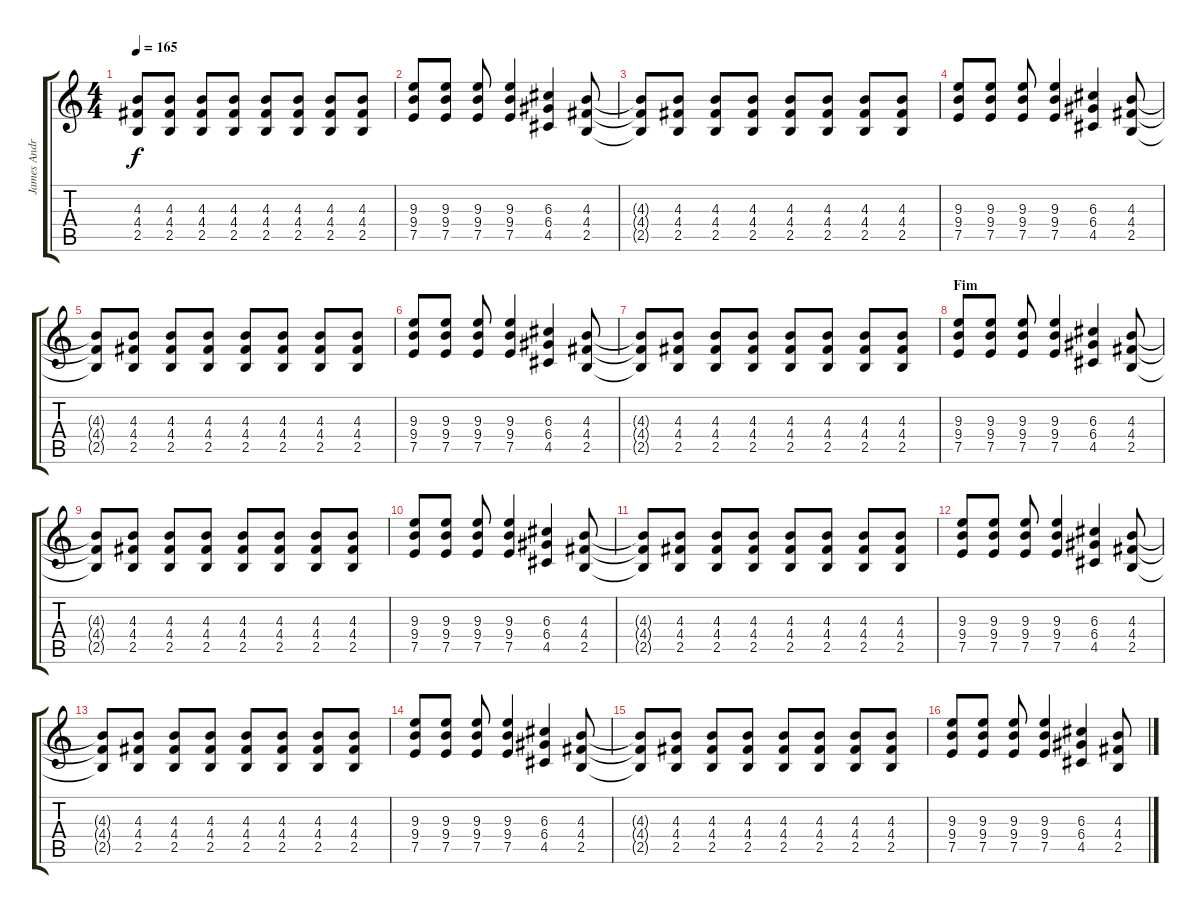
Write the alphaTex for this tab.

\track ("James Andrew [Base]" "James Andr") {instrument distortionguitar}
\staff {score tabs}
\tuning (E4 B3 G3 D3 A2 E2) {hide}
\ts (4 4)
\tempo 165
\clef g2
\ks c
(4.3{t} 4.4{t} 2.5{t}).8{dy f} (4.3 4.4 2.5).8 (4.3 4.4 2.5).8 (4.3 4.4 2.5).8 (4.3 4.4 2.5).8 (4.3 4.4 2.5).8 (4.3 4.4 2.5).8 (4.3 4.4 2.5).8 |
(9.3 9.4 7.5).8 (9.3 9.4 7.5).8 (9.3 9.4 7.5).8 (9.3 9.4 7.5).4 (6.3 6.4 4.5).4 (4.3 4.4 2.5).8 |
(4.3{t} 4.4{t} 2.5{t}).8 (4.3 4.4 2.5).8 (4.3 4.4 2.5).8 (4.3 4.4 2.5).8 (4.3 4.4 2.5).8 (4.3 4.4 2.5).8 (4.3 4.4 2.5).8 (4.3 4.4 2.5).8 |
(9.3 9.4 7.5).8 (9.3 9.4 7.5).8 (9.3 9.4 7.5).8 (9.3 9.4 7.5).4 (6.3 6.4 4.5).4 (4.3 4.4 2.5).8 |
(4.3{t} 4.4{t} 2.5{t}).8 (4.3 4.4 2.5).8 (4.3 4.4 2.5).8 (4.3 4.4 2.5).8 (4.3 4.4 2.5).8 (4.3 4.4 2.5).8 (4.3 4.4 2.5).8 (4.3 4.4 2.5).8 |
(9.3 9.4 7.5).8 (9.3 9.4 7.5).8 (9.3 9.4 7.5).8 (9.3 9.4 7.5).4 (6.3 6.4 4.5).4 (4.3 4.4 2.5).8 |
(4.3{t} 4.4{t} 2.5{t}).8 (4.3 4.4 2.5).8 (4.3 4.4 2.5).8 (4.3 4.4 2.5).8 (4.3 4.4 2.5).8 (4.3 4.4 2.5).8 (4.3 4.4 2.5).8 (4.3 4.4 2.5).8 |
\section ("" "Fim")
(9.3 9.4 7.5).8 (9.3 9.4 7.5).8 (9.3 9.4 7.5).8 (9.3 9.4 7.5).4 (6.3 6.4 4.5).4 (4.3 4.4 2.5).8 |
(4.3{t} 4.4{t} 2.5{t}).8 (4.3 4.4 2.5).8 (4.3 4.4 2.5).8 (4.3 4.4 2.5).8 (4.3 4.4 2.5).8 (4.3 4.4 2.5).8 (4.3 4.4 2.5).8 (4.3 4.4 2.5).8 |
(9.3 9.4 7.5).8 (9.3 9.4 7.5).8 (9.3 9.4 7.5).8 (9.3 9.4 7.5).4 (6.3 6.4 4.5).4 (4.3 4.4 2.5).8 |
(4.3{t} 4.4{t} 2.5{t}).8 (4.3 4.4 2.5).8 (4.3 4.4 2.5).8 (4.3 4.4 2.5).8 (4.3 4.4 2.5).8 (4.3 4.4 2.5).8 (4.3 4.4 2.5).8 (4.3 4.4 2.5).8 |
(9.3 9.4 7.5).8 (9.3 9.4 7.5).8 (9.3 9.4 7.5).8 (9.3 9.4 7.5).4 (6.3 6.4 4.5).4 (4.3 4.4 2.5).8 |
(4.3{t} 4.4{t} 2.5{t}).8 (4.3 4.4 2.5).8 (4.3 4.4 2.5).8 (4.3 4.4 2.5).8 (4.3 4.4 2.5).8 (4.3 4.4 2.5).8 (4.3 4.4 2.5).8 (4.3 4.4 2.5).8 |
(9.3 9.4 7.5).8 (9.3 9.4 7.5).8 (9.3 9.4 7.5).8 (9.3 9.4 7.5).4 (6.3 6.4 4.5).4 (4.3 4.4 2.5).8 |
(4.3{t} 4.4{t} 2.5{t}).8 (4.3 4.4 2.5).8 (4.3 4.4 2.5).8 (4.3 4.4 2.5).8 (4.3 4.4 2.5).8 (4.3 4.4 2.5).8 (4.3 4.4 2.5).8 (4.3 4.4 2.5).8 |
(9.3 9.4 7.5).8 (9.3 9.4 7.5).8 (9.3 9.4 7.5).8 (9.3 9.4 7.5).4 (6.3 6.4 4.5).4 (4.3 4.4 2.5).8
